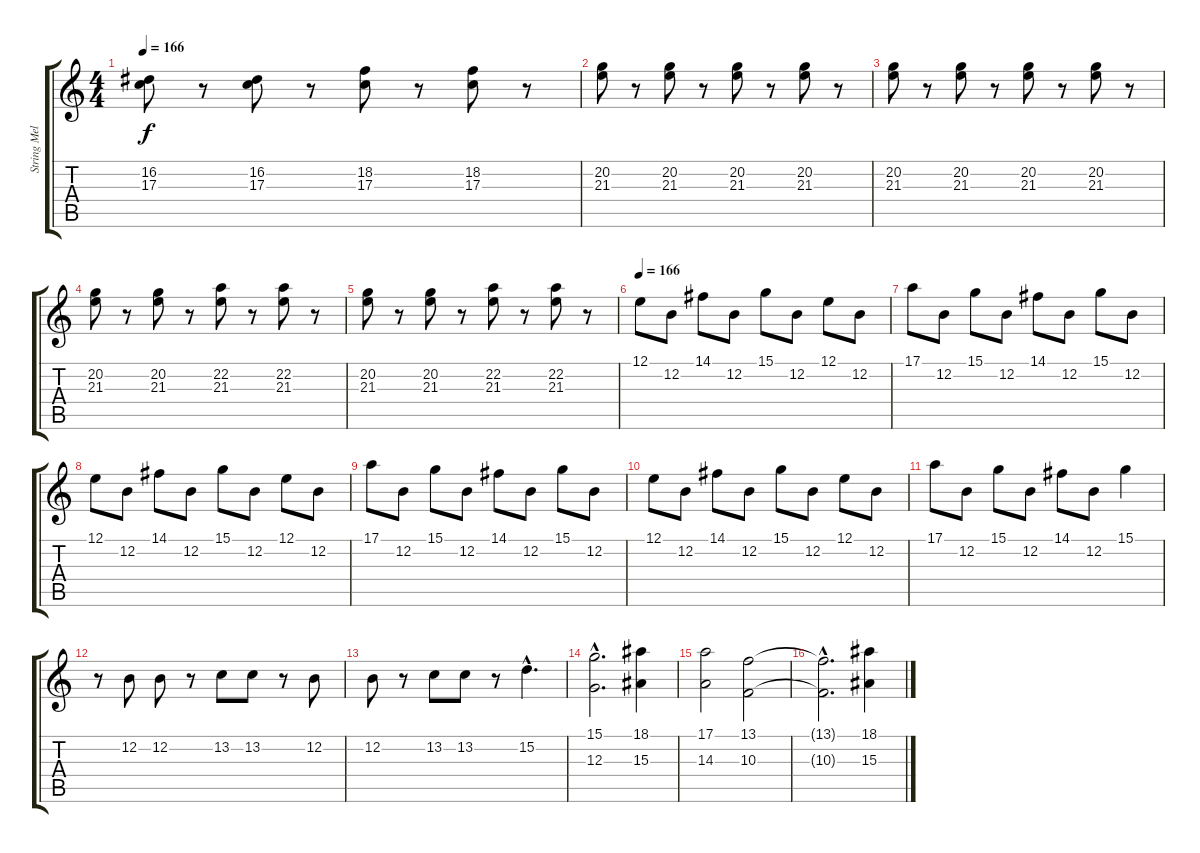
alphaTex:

\track ("String Melody" "String Mel") {instrument stringensemble1}
\staff {score tabs}
\tuning (E4 B3 G3 D3 A2 E2) {hide}
\ts (4 4)
\tempo 166
\clef g2
\ks c
(16.2 17.3).8{dy f} r.8 (16.2 17.3).8 r.8 (18.2 17.3).8 r.8 (18.2 17.3).8 r.8 |
(20.2 21.3).8 r.8 (20.2 21.3).8 r.8 (20.2 21.3).8 r.8 (20.2 21.3).8 r.8 |
(20.2 21.3).8 r.8 (20.2 21.3).8 r.8 (20.2 21.3).8 r.8 (20.2 21.3).8 r.8 |
(20.2 21.3).8 r.8 (20.2 21.3).8 r.8 (22.2 21.3).8 r.8 (22.2 21.3).8 r.8 |
(20.2 21.3).8 r.8 (20.2 21.3).8 r.8 (22.2 21.3).8 r.8 (22.2 21.3).8 r.8 |
\section ("" "")
\tempo 166
12.1.8{volume 12 instrument stringensemble1} 12.2.8 14.1.8 12.2.8 15.1.8 12.2.8 12.1.8 12.2.8 |
17.1.8 12.2.8 15.1.8 12.2.8 14.1.8 12.2.8 15.1.8 12.2.8 |
12.1.8 12.2.8 14.1.8 12.2.8 15.1.8 12.2.8 12.1.8 12.2.8 |
17.1.8 12.2.8 15.1.8 12.2.8 14.1.8 12.2.8 15.1.8 12.2.8 |
12.1.8 12.2.8 14.1.8 12.2.8 15.1.8 12.2.8 12.1.8 12.2.8 |
17.1.8 12.2.8 15.1.8 12.2.8 14.1.8 12.2.8 15.1.4 |
r.8 12.2.8 12.2.8 r.8 13.2.8 13.2.8 r.8 12.2.8 |
12.2.8 r.8 13.2.8 13.2.8 r.8 15.2{hac}.4{d} |
\section ("" "")
(15.1{hac} 12.3{hac}).2{d volume 14 instrument stringensemble1} (18.1 15.3).4 |
(17.1 14.3).2 (13.1 10.3).2 |
(13.1{hac t} 10.3{hac t}).2{d} (18.1 15.3).4
